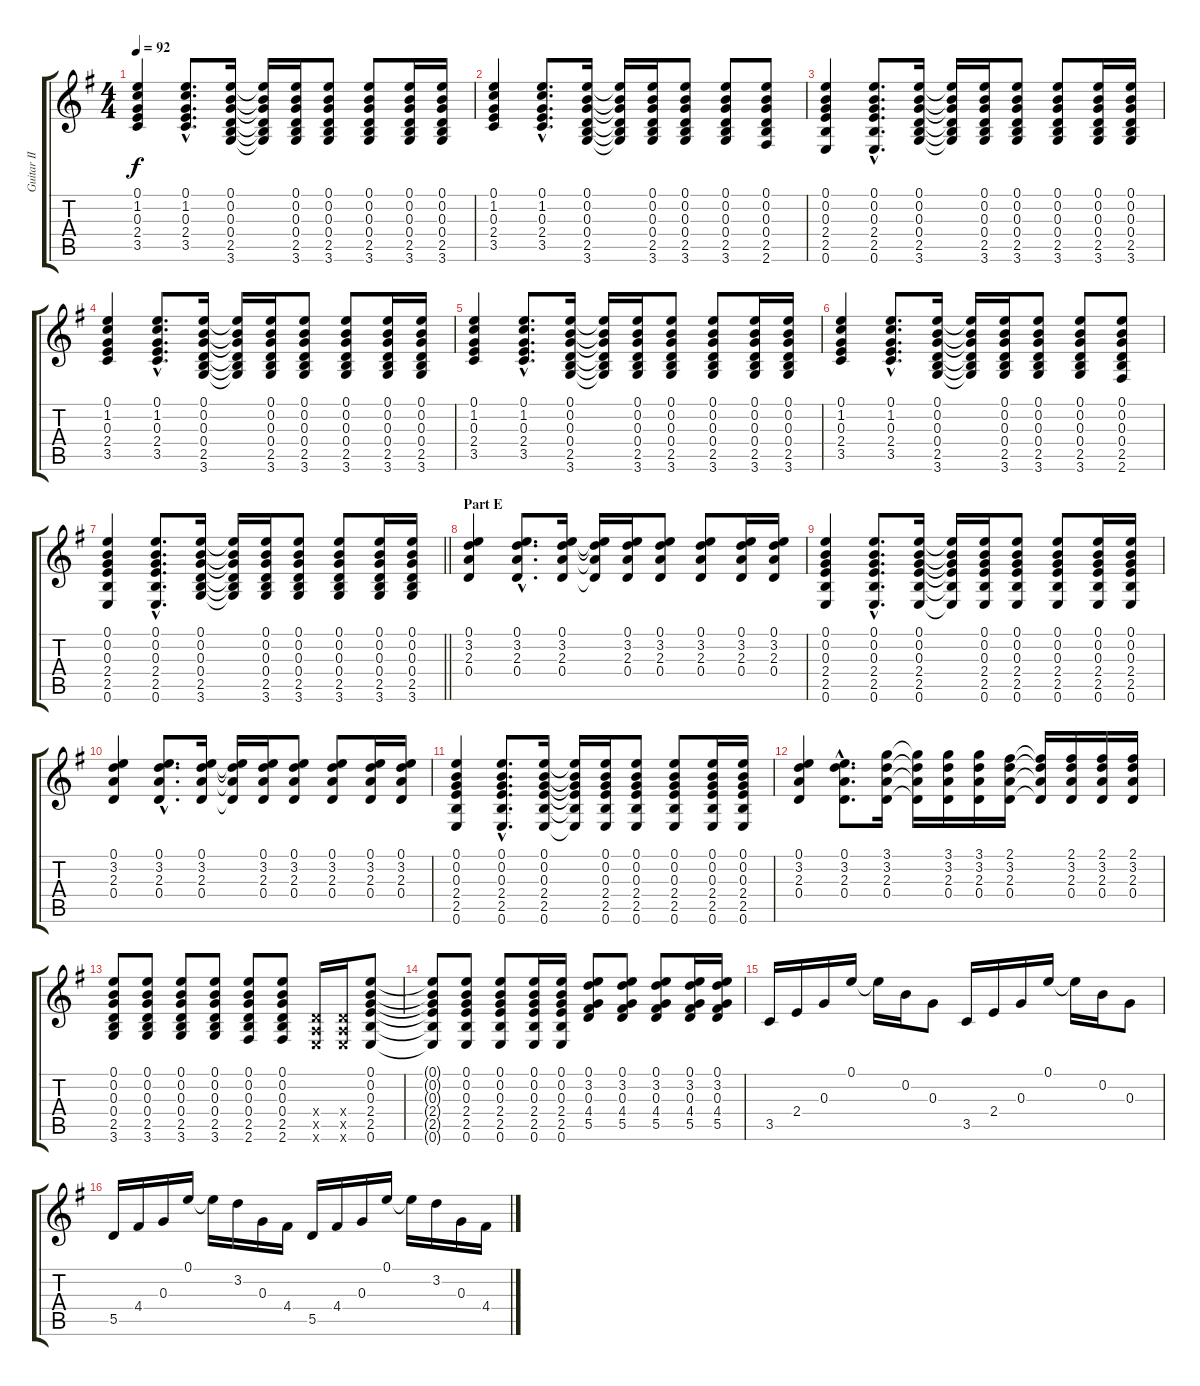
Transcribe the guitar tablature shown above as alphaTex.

\track ("Guitar II (Sugizo)" "Guitar II ") {instrument distortionguitar}
\staff {score tabs}
\tuning (E4 B3 G3 D3 A2 E2) {hide}
\ts (4 4)
\tempo 92
\clef g2
\ks g
(0.1 1.2 0.3 2.4 3.5).4{dy f} (0.1{hac} 1.2{hac} 0.3{hac} 2.4{hac} 3.5{hac}).8{d} (0.1 0.2 0.3 0.4 2.5 3.6).16 (0.1{t} 0.2{t} 0.3{t} 0.4{t} 2.5{t} 3.6{t}).16 (0.1 0.2 0.3 0.4 2.5 3.6).16 (0.1 0.2 0.3 0.4 2.5 3.6).8 (0.1 0.2 0.3 0.4 2.5 3.6).8 (0.1 0.2 0.3 0.4 2.5 3.6).16 (0.1 0.2 0.3 0.4 2.5 3.6).16 |
(0.1 1.2 0.3 2.4 3.5).4 (0.1{hac} 1.2{hac} 0.3{hac} 2.4{hac} 3.5{hac}).8{d} (0.1 0.2 0.3 0.4 2.5 3.6).16 (0.1{t} 0.2{t} 0.3{t} 0.4{t} 2.5{t} 3.6{t}).16 (0.1 0.2 0.3 0.4 2.5 3.6).16 (0.1 0.2 0.3 0.4 2.5 3.6).8 (0.1 0.2 0.3 0.4 2.5 3.6).8 (0.1 0.2 0.3 0.4 2.5 2.6).8 |
(0.1 0.2 0.3 2.4 2.5 0.6).4 (0.1{hac} 0.2{hac} 0.3{hac} 2.4{hac} 2.5{hac} 0.6{hac}).8{d} (0.1 0.2 0.3 0.4 2.5 3.6).16 (0.1{t} 0.2{t} 0.3{t} 0.4{t} 2.5{t} 3.6{t}).16 (0.1 0.2 0.3 0.4 2.5 3.6).16 (0.1 0.2 0.3 0.4 2.5 3.6).8 (0.1 0.2 0.3 0.4 2.5 3.6).8 (0.1 0.2 0.3 0.4 2.5 3.6).16 (0.1 0.2 0.3 0.4 2.5 3.6).16 |
(0.1 1.2 0.3 2.4 3.5).4 (0.1{hac} 1.2{hac} 0.3{hac} 2.4{hac} 3.5{hac}).8{d} (0.1 0.2 0.3 0.4 2.5 3.6).16 (0.1{t} 0.2{t} 0.3{t} 0.4{t} 2.5{t} 3.6{t}).16 (0.1 0.2 0.3 0.4 2.5 3.6).16 (0.1 0.2 0.3 0.4 2.5 3.6).8 (0.1 0.2 0.3 0.4 2.5 3.6).8 (0.1 0.2 0.3 0.4 2.5 3.6).16 (0.1 0.2 0.3 0.4 2.5 3.6).16 |
(0.1 1.2 0.3 2.4 3.5).4 (0.1{hac} 1.2{hac} 0.3{hac} 2.4{hac} 3.5{hac}).8{d} (0.1 0.2 0.3 0.4 2.5 3.6).16 (0.1{t} 0.2{t} 0.3{t} 0.4{t} 2.5{t} 3.6{t}).16 (0.1 0.2 0.3 0.4 2.5 3.6).16 (0.1 0.2 0.3 0.4 2.5 3.6).8 (0.1 0.2 0.3 0.4 2.5 3.6).8 (0.1 0.2 0.3 0.4 2.5 3.6).16 (0.1 0.2 0.3 0.4 2.5 3.6).16 |
(0.1 1.2 0.3 2.4 3.5).4 (0.1{hac} 1.2{hac} 0.3{hac} 2.4{hac} 3.5{hac}).8{d} (0.1 0.2 0.3 0.4 2.5 3.6).16 (0.1{t} 0.2{t} 0.3{t} 0.4{t} 2.5{t} 3.6{t}).16 (0.1 0.2 0.3 0.4 2.5 3.6).16 (0.1 0.2 0.3 0.4 2.5 3.6).8 (0.1 0.2 0.3 0.4 2.5 3.6).8 (0.1 0.2 0.3 0.4 2.5 2.6).8 |
\barLineRight lightlight
(0.1 0.2 0.3 2.4 2.5 0.6).4 (0.1{hac} 0.2{hac} 0.3{hac} 2.4{hac} 2.5{hac} 0.6{hac}).8{d} (0.1 0.2 0.3 0.4 2.5 3.6).16 (0.1{t} 0.2{t} 0.3{t} 0.4{t} 2.5{t} 3.6{t}).16 (0.1 0.2 0.3 0.4 2.5 3.6).16 (0.1 0.2 0.3 0.4 2.5 3.6).8 (0.1 0.2 0.3 0.4 2.5 3.6).8 (0.1 0.2 0.3 0.4 2.5 3.6).16 (0.1 0.2 0.3 0.4 2.5 3.6).16 |
\section ("" "Part E")
(0.1 3.2 2.3 0.4).4 (0.1{hac} 3.2{hac} 2.3{hac} 0.4{hac}).8{d} (0.1 3.2 2.3 0.4).16 (0.1{t} 3.2{t} 2.3{t} 0.4{t}).16 (0.1 3.2 2.3 0.4).16 (0.1 3.2 2.3 0.4).8 (0.1 3.2 2.3 0.4).8 (0.1 3.2 2.3 0.4).16 (0.1 3.2 2.3 0.4).16 |
(0.1 0.2 0.3 2.4 2.5 0.6).4 (0.1{hac} 0.2{hac} 0.3{hac} 2.4{hac} 2.5{hac} 0.6{hac}).8{d} (0.1 0.2 0.3 2.4 2.5 0.6).16 (0.1{t} 0.2{t} 0.3{t} 2.4{t} 2.5{t} 0.6{t}).16 (0.1 0.2 0.3 2.4 2.5 0.6).16 (0.1 0.2 0.3 2.4 2.5 0.6).8 (0.1 0.2 0.3 2.4 2.5 0.6).8 (0.1 0.2 0.3 2.4 2.5 0.6).16 (0.1 0.2 0.3 2.4 2.5 0.6).16 |
(0.1 3.2 2.3 0.4).4 (0.1{hac} 3.2{hac} 2.3{hac} 0.4{hac}).8{d} (0.1 3.2 2.3 0.4).16 (0.1{t} 3.2{t} 2.3{t} 0.4{t}).16 (0.1 3.2 2.3 0.4).16 (0.1 3.2 2.3 0.4).8 (0.1 3.2 2.3 0.4).8 (0.1 3.2 2.3 0.4).16 (0.1 3.2 2.3 0.4).16 |
(0.1 0.2 0.3 2.4 2.5 0.6).4 (0.1{hac} 0.2{hac} 0.3{hac} 2.4{hac} 2.5{hac} 0.6{hac}).8{d} (0.1 0.2 0.3 2.4 2.5 0.6).16 (0.1{t} 0.2{t} 0.3{t} 2.4{t} 2.5{t} 0.6{t}).16 (0.1 0.2 0.3 2.4 2.5 0.6).16 (0.1 0.2 0.3 2.4 2.5 0.6).8 (0.1 0.2 0.3 2.4 2.5 0.6).8 (0.1 0.2 0.3 2.4 2.5 0.6).16 (0.1 0.2 0.3 2.4 2.5 0.6).16 |
(0.1 3.2 2.3 0.4).4 (0.1{hac} 3.2{hac} 2.3{hac} 0.4{hac}).8{d} (3.1 3.2 2.3 0.4).16 (3.1{t} 3.2{t} 2.3{t} 0.4{t}).16 (3.1 3.2 2.3 0.4).16 (3.1 3.2 2.3 0.4).16 (2.1 3.2 2.3 0.4).16 (2.1{t} 3.2{t} 2.3{t} 0.4{t}).16 (2.1 3.2 2.3 0.4).16 (2.1 3.2 2.3 0.4).16 (2.1 3.2 2.3 0.4).16 |
(0.1 0.2 0.3 0.4 2.5 3.6).8 (0.1 0.2 0.3 0.4 2.5 3.6).8 (0.1 0.2 0.3 0.4 2.5 3.6).8 (0.1 0.2 0.3 0.4 2.5 3.6).8 (0.1 0.2 0.3 0.4 2.5 2.6).8 (0.1 0.2 0.3 0.4 2.5 2.6).8 (0.4{x} 0.5{x} 0.6{x}).16 (0.4{x} 0.5{x} 0.6{x}).16 (0.1 0.2 0.3 2.4 2.5 0.6).8 |
(0.1{t} 0.2{t} 0.3{t} 2.4{t} 2.5{t} 0.6{t}).8 (0.1 0.2 0.3 2.4 2.5 0.6).8 (0.1 0.2 0.3 2.4 2.5 0.6).8 (0.1 0.2 0.3 2.4 2.5 0.6).16 (0.1 0.2 0.3 2.4 2.5 0.6).16 (0.1 3.2 0.3 4.4 5.5).8 (0.1 3.2 0.3 4.4 5.5).8 (0.1 3.2 0.3 4.4 5.5).8 (0.1 3.2 0.3 4.4 5.5).16 (0.1 3.2 0.3 4.4 5.5).16 |
3.5.16 2.4.16 0.3.16 0.1.16 0.1{t}.16 0.2.16 0.3.8 3.5.16 2.4.16 0.3.16 0.1.16 0.1{t}.16 0.2.16 0.3.8 |
5.5.16 4.4.16 0.3.16 0.1.16 0.1{t}.16 3.2.16 0.3.16 4.4.16 5.5.16 4.4.16 0.3.16 0.1.16 0.1{t}.16 3.2.16 0.3.16 4.4.16
